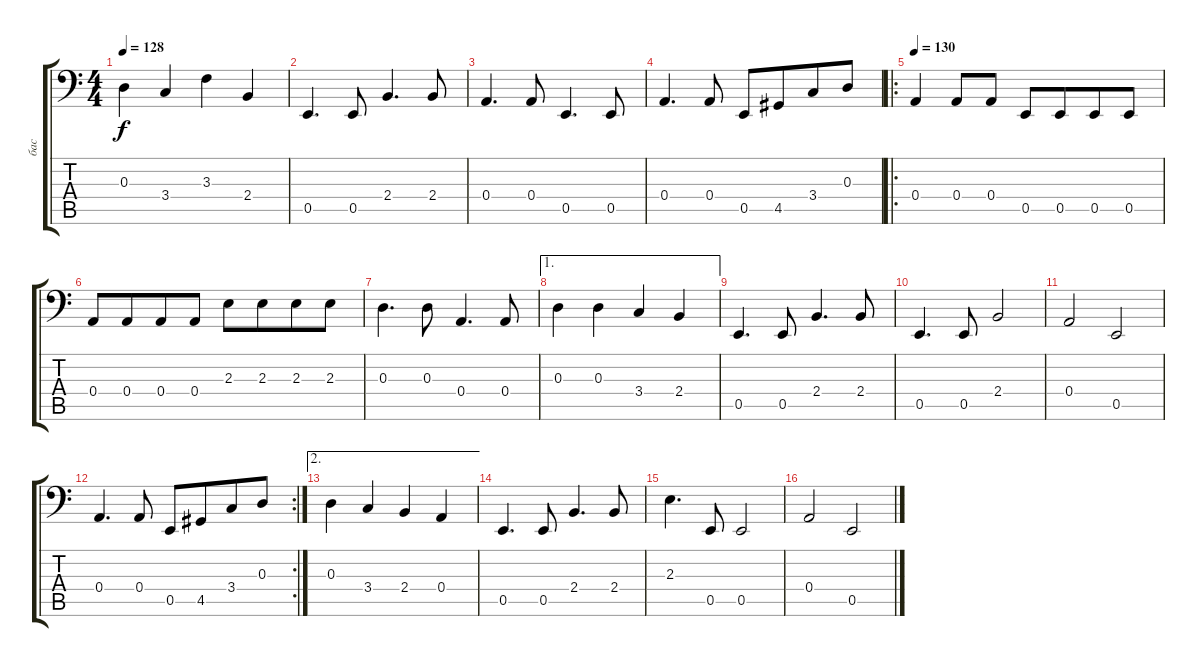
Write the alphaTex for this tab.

\track ("бас" "бас") {instrument electricbasspick}
\staff {score tabs}
\tuning (C3 G2 D2 A1 E1 B0) {hide}
\ts (4 4)
\tempo 128
\clef f4
\ks c
0.3.4{dy f} 3.4.4 3.3.4 2.4.4 |
0.5.4{d} 0.5.8 2.4.4{d} 2.4.8 |
0.4.4{d} 0.4.8 0.5.4{d} 0.5.8 |
0.4.4{d} 0.4.8 0.5.8 4.5.8{beam merge} 3.4.8 0.3.8 |
\ro
\tempo 130
0.4.4{beam merge} 0.4.8 0.4.8 0.5.8 0.5.8{beam merge} 0.5.8 0.5.8 |
0.4.8 0.4.8{beam merge} 0.4.8 0.4.8 2.3.8 2.3.8{beam merge} 2.3.8 2.3.8 |
0.3.4{d} 0.3.8 0.4.4{d} 0.4.8 |
\ae 1
0.3.4 0.3.4 3.4.4 2.4.4 |
0.5.4{d} 0.5.8 2.4.4{d} 2.4.8 |
0.5.4{d} 0.5.8 2.4.2 |
0.4.2 0.5.2 |
\rc 2
0.4.4{d} 0.4.8 0.5.8 4.5.8{beam merge} 3.4.8 0.3.8 |
\ae 2
0.3.4 3.4.4 2.4.4 0.4.4 |
0.5.4{d} 0.5.8 2.4.4{d} 2.4.8 |
2.3.4{d} 0.5.8 0.5.2 |
0.4.2 0.5.2
